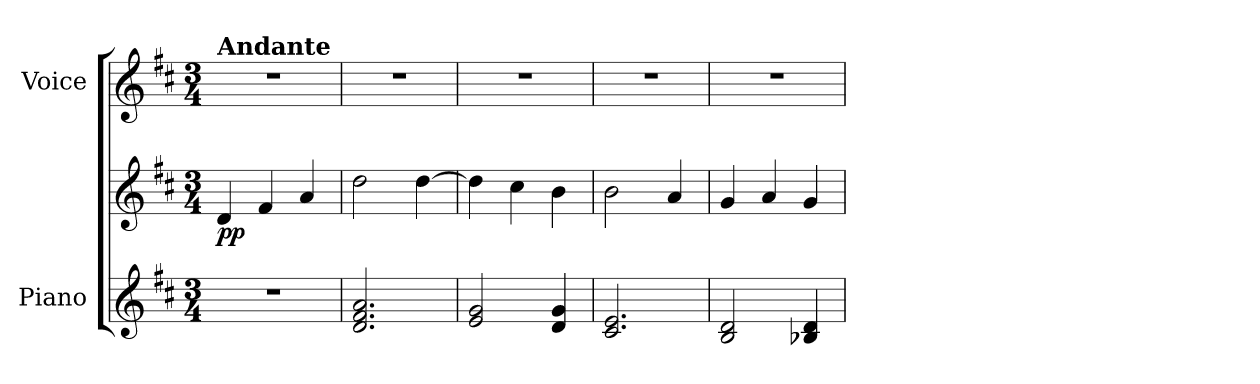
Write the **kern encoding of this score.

**kern	**kern	**dynam	**kern
*part2	*part2	*part2	*part1
*staff3	*staff2	*staff2/3	*staff1
*I"Piano	*	*	*I"Voice
*I'Pno	*	*	*
*clefG2	*clefG2	*	*clefG2
*k[f#c#]	*k[f#c#]	*	*k[f#c#]
*M3/4	*M3/4	*	*M3/4
=1	=1	=1	=1
!	!	!	!LO:TX:a:B:t=Andante
!	!	!LO:DY:b	!
2.r	4d/	pp	2.r
.	4f#/	.	.
.	4a/	.	.
=2	=2	=2	=2
2.d/ 2.f#/ 2.a/	2dd\	.	2.r
.	[4dd\	.	.
=3	=3	=3	=3
2e/ 2g/	4dd\]	.	2.r
.	4cc#\	.	.
4d/ 4g/	4b\	.	.
=4	=4	=4	=4
2.c#/ 2.e/	2b\	.	2.r
.	4a/	.	.
=5	=5	=5	=5
2B/ 2d/	4g/	.	2.r
.	4a/	.	.
4B-X/ 4d/	4g/	.	.
=	=	=	=
*-	*-	*-	*-
